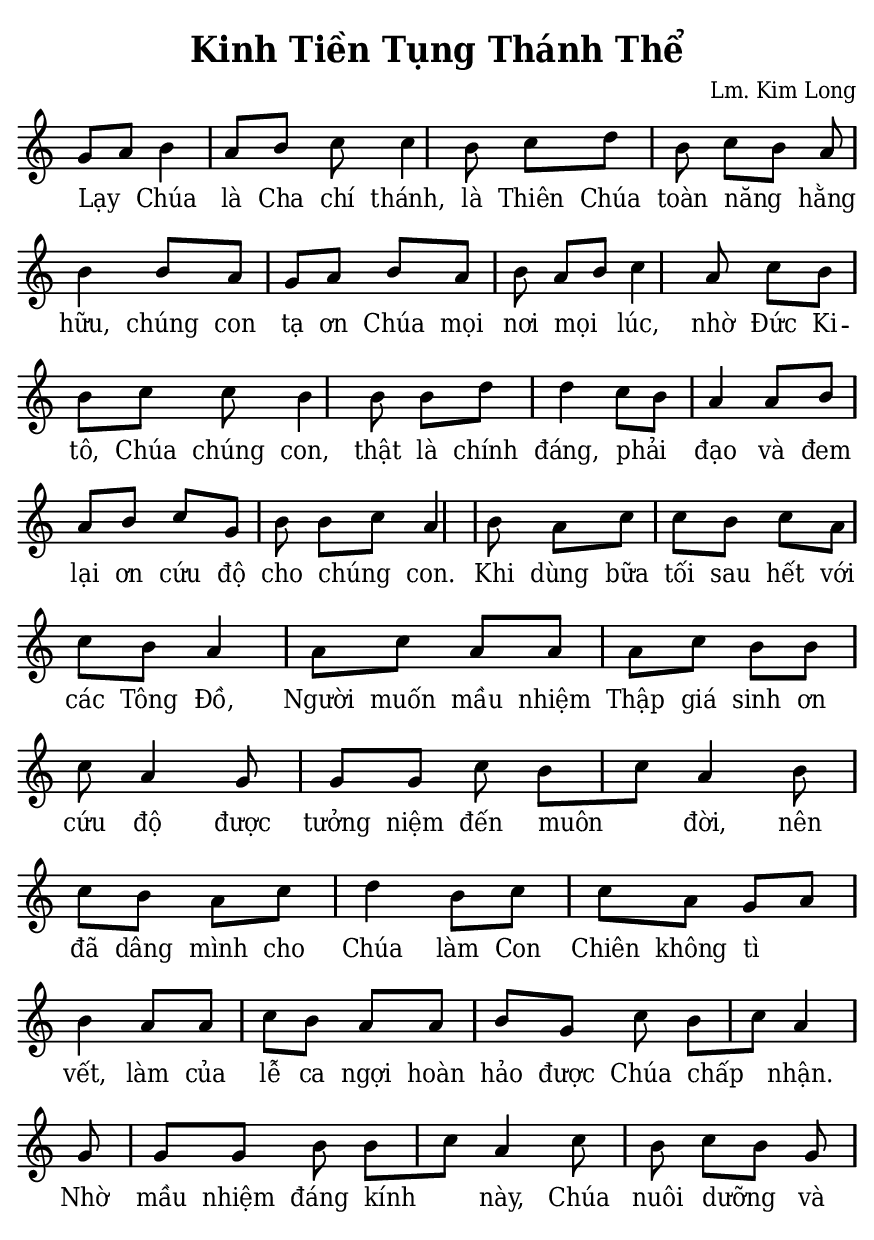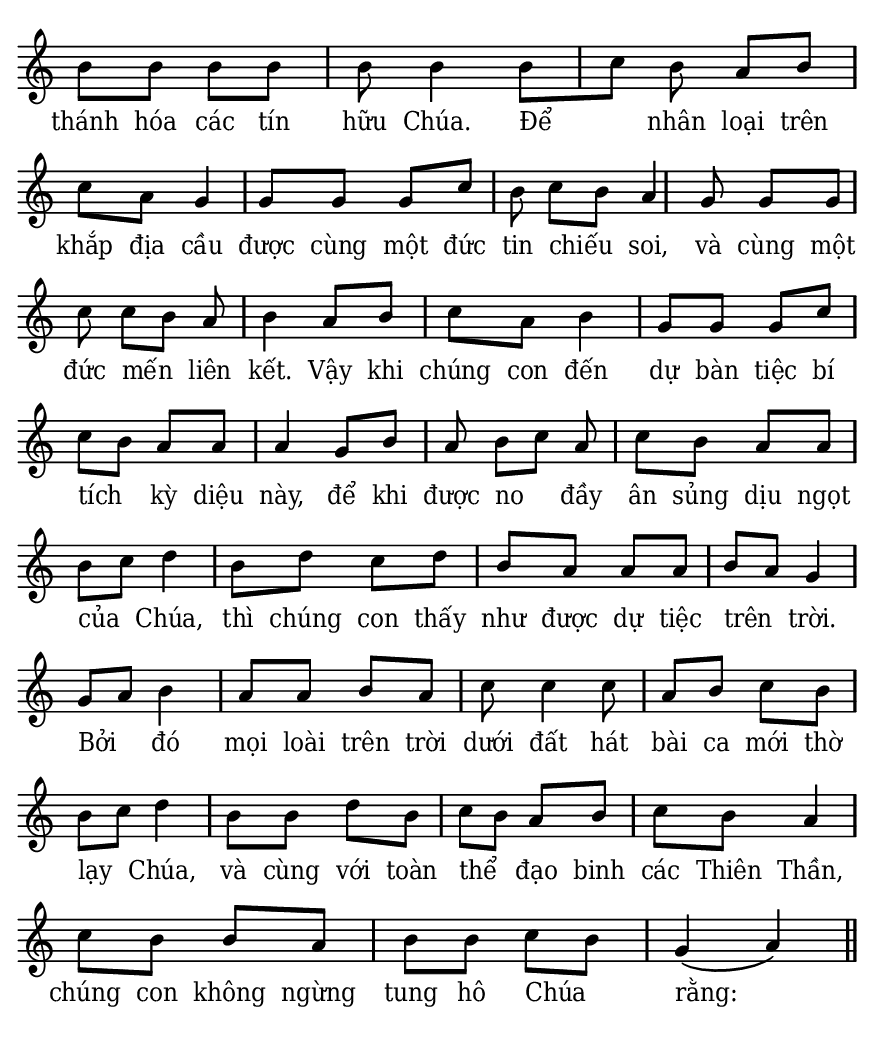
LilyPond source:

% Cài đặt chung\
\version "2.22.1"
\include "english.ly"
\include "gregorian.ly"

\header {
  title = "Kinh Tiền Tụng Thánh Thể"
  composer = "Lm. Kim Long"
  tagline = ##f
}

% Nhạc phiên khúc
nhacPhienKhucSop = \relative c'' {
  g8 \hide ([a]) b4 a8 b c c4 b8 c d b c \hide ([b]) a b4
  b8 a g a b a b a \hide ([b]) c4 a8 c b b c
  c b4 b8 b d d4 c8 \hide ([b]) a4 a8 b a b c g
  b b \hide ([c]) a4 \bar "|" b8 a c c b c a c b a4 a8
  c a a a c b b c a4 g8 g
  g c b \hide ([c]) a4 b8 c b a c d4 b8 c c
  a g \hide ([a]) b4 a8 a c b a a b g c b \hide ([c]) a4 \bar "|"
  g8 g g b b \hide ([c]) a4 c8 b c \hide ([b]) g b b b b
  b b4 b8 \hide ([c]) b a b c a g4 g8 g g c b
  c \hide ([b]) a4 g8 g g c c \hide ([b]) a b4 a8 b c a b4
  g8 g g c c \hide ([b]) a a a4 g8 b a b \hide ([c]) a c b a
  a b \hide ([c]) d4 b8 d c d b a a a b \hide ([a]) g4 g8 \hide ([a]) b4
  a8 a b a c c4 c8 a b c b b \hide ([c]) d4 b8 b d
  b c \hide ([b]) a b c b a4 c8 b b a b b c \hide ([b]) g4 (a) \bar "||"
}

% Lời phiên khúc
loiPhienKhucSop = \lyrics {
  Lạy Chúa là Cha chí thánh, là Thiên Chúa toàn năng hằng hữu,
  chúng con tạ ơn Chúa mọi nơi mọi lúc, nhờ Đức Ki -- tô, Chúa chúng con,
  thật là chính đáng, phải đạo và đem lại ơn cứu độ cho chúng con.
  Khi dùng bữa tối sau hết với các Tông Đồ,
  Người muốn mầu nhiệm Thập giá sinh ơn cứu độ được tưởng niệm đến muôn đời,
  nên đã dâng mình cho Chúa làm Con Chiên không tì vết,
  làm của lễ ca ngợi hoàn hảo được Chúa chấp nhận.
  Nhờ mầu nhiệm đáng kính này, Chúa nuôi dưỡng và thánh hóa các tín hữu Chúa.
  Để nhân loại trên khắp địa cầu được cùng một đức tin chiếu soi,
  và cùng một đức mến liên kết.
  Vậy khi chúng con đến dự bàn tiệc bí tích kỳ diệu này,
  để khi được no đầy ân sủng dịu ngọt của Chúa,
  thì chúng con thấy như được dự tiệc trên trời.
  Bởi đó mọi loài trên trời dưới đất hát bài ca mới thờ lạy Chúa,
  và cùng với toàn thể đạo binh các Thiên Thần,
  chúng con không ngừng tung hô Chúa rằng:
}

% Dàn trang
\paper {
  #(set-paper-size "a5")
  top-margin = 3\mm
  bottom-margin = 3\mm
  left-margin = 3\mm
  right-margin = 3\mm
  #(define fonts
	 (make-pango-font-tree "Deja Vu Serif Condensed"
	 		       "Deja Vu Serif Condensed"
			       "Deja Vu Serif Condensed"
			       (/ 20 20)))
  print-page-number = ##f
}

TongNhip = {
  \key c \major \time 2/4
  \set Timing.beamExceptions = #'()
  \set Timing.baseMoment = #(ly:make-moment 1/4)
}

\score {
  \new ChoirStaff <<
    \new Staff \with {
      \remove "Time_signature_engraver"
    }
    <<
      \new Voice = "beSop" {
        \clef treble \TongNhip \nhacPhienKhucSop
      }
      \new Lyrics \lyricsto beSop \loiPhienKhucSop
    >>
  >>
  \layout {
    \override Staff.TimeSignature.transparent = ##t
    \override Lyrics.LyricSpace.minimum-distance = #1.5
    \override Score.BarNumber.break-visibility = ##(#f #f #f)
    \override Score.SpacingSpanner.uniform-stretching = ##t
    \override Score.SpacingSpanner.packed-spacing = ##f
    \set Score.defaultBarType = ""
    \set Score.barAlways = ##t
    ragged-last = ##f
  } 
}
